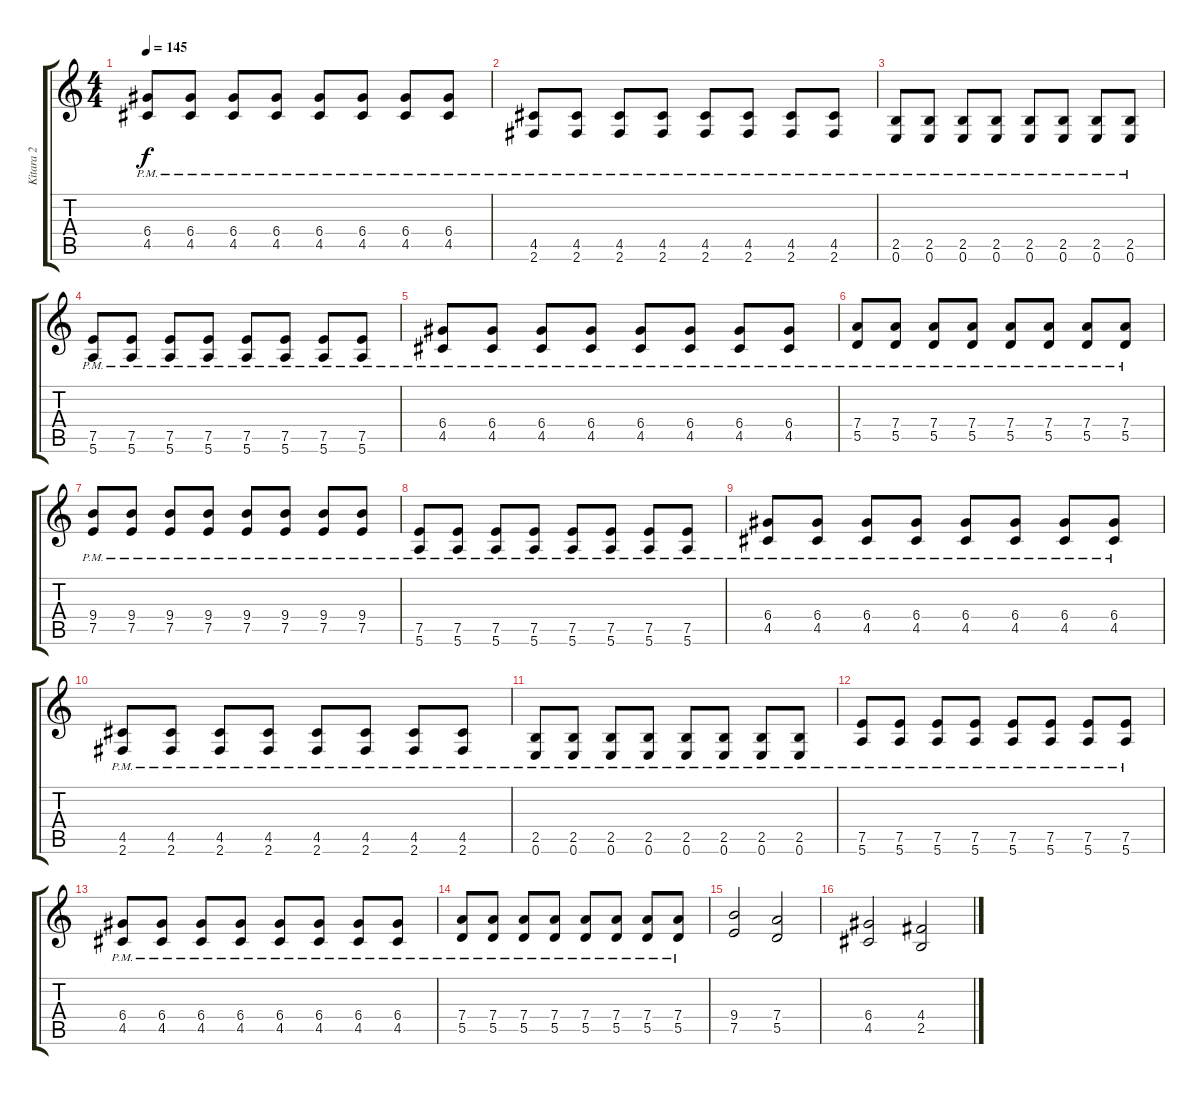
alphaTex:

\track ("Kitara 2" "Kitara 2") {instrument overdrivenguitar}
\staff {score tabs}
\tuning (E4 B3 G3 D3 A2 E2) {hide}
\ts (4 4)
\tempo 145
\clef g2
\ks c
(6.4{pm} 4.5{pm}).8{dy f} (6.4{pm} 4.5{pm}).8 (6.4{pm} 4.5{pm}).8 (6.4{pm} 4.5{pm}).8 (6.4{pm} 4.5{pm}).8 (6.4{pm} 4.5{pm}).8 (6.4{pm} 4.5{pm}).8 (6.4{pm} 4.5{pm}).8 |
(4.5{pm} 2.6{pm}).8 (4.5{pm} 2.6{pm}).8 (4.5{pm} 2.6{pm}).8 (4.5{pm} 2.6{pm}).8 (4.5{pm} 2.6{pm}).8 (4.5{pm} 2.6{pm}).8 (4.5{pm} 2.6{pm}).8 (4.5{pm} 2.6{pm}).8 |
(2.5{pm} 0.6{pm}).8 (2.5{pm} 0.6{pm}).8 (2.5{pm} 0.6{pm}).8 (2.5{pm} 0.6{pm}).8 (2.5{pm} 0.6{pm}).8 (2.5{pm} 0.6{pm}).8 (2.5{pm} 0.6{pm}).8 (2.5{pm} 0.6{pm}).8 |
(7.5{pm} 5.6{pm}).8 (7.5{pm} 5.6{pm}).8 (7.5{pm} 5.6{pm}).8 (7.5{pm} 5.6{pm}).8 (7.5{pm} 5.6{pm}).8 (7.5{pm} 5.6{pm}).8 (7.5{pm} 5.6{pm}).8 (7.5{pm} 5.6{pm}).8 |
(6.4{pm} 4.5{pm}).8 (6.4{pm} 4.5{pm}).8 (6.4{pm} 4.5{pm}).8 (6.4{pm} 4.5{pm}).8 (6.4{pm} 4.5{pm}).8 (6.4{pm} 4.5{pm}).8 (6.4{pm} 4.5{pm}).8 (6.4{pm} 4.5{pm}).8 |
(7.4{pm} 5.5{pm}).8 (7.4{pm} 5.5{pm}).8 (7.4{pm} 5.5{pm}).8 (7.4{pm} 5.5{pm}).8 (7.4{pm} 5.5{pm}).8 (7.4{pm} 5.5{pm}).8 (7.4{pm} 5.5{pm}).8 (7.4{pm} 5.5{pm}).8 |
(9.4{pm} 7.5{pm}).8 (9.4{pm} 7.5{pm}).8 (9.4{pm} 7.5{pm}).8 (9.4{pm} 7.5{pm}).8 (9.4{pm} 7.5{pm}).8 (9.4{pm} 7.5{pm}).8 (9.4{pm} 7.5{pm}).8 (9.4{pm} 7.5{pm}).8 |
(7.5{pm} 5.6{pm}).8 (7.5{pm} 5.6{pm}).8 (7.5{pm} 5.6{pm}).8 (7.5{pm} 5.6{pm}).8 (7.5{pm} 5.6{pm}).8 (7.5{pm} 5.6{pm}).8 (7.5{pm} 5.6{pm}).8 (7.5{pm} 5.6{pm}).8 |
(6.4{pm} 4.5{pm}).8 (6.4{pm} 4.5{pm}).8 (6.4{pm} 4.5{pm}).8 (6.4{pm} 4.5{pm}).8 (6.4{pm} 4.5{pm}).8 (6.4{pm} 4.5{pm}).8 (6.4{pm} 4.5{pm}).8 (6.4{pm} 4.5{pm}).8 |
(4.5{pm} 2.6{pm}).8 (4.5{pm} 2.6{pm}).8 (4.5{pm} 2.6{pm}).8 (4.5{pm} 2.6{pm}).8 (4.5{pm} 2.6{pm}).8 (4.5{pm} 2.6{pm}).8 (4.5{pm} 2.6{pm}).8 (4.5{pm} 2.6{pm}).8 |
(2.5{pm} 0.6{pm}).8 (2.5{pm} 0.6{pm}).8 (2.5{pm} 0.6{pm}).8 (2.5{pm} 0.6{pm}).8 (2.5{pm} 0.6{pm}).8 (2.5{pm} 0.6{pm}).8 (2.5{pm} 0.6{pm}).8 (2.5{pm} 0.6{pm}).8 |
(7.5{pm} 5.6{pm}).8 (7.5{pm} 5.6{pm}).8 (7.5{pm} 5.6{pm}).8 (7.5{pm} 5.6{pm}).8 (7.5{pm} 5.6{pm}).8 (7.5{pm} 5.6{pm}).8 (7.5{pm} 5.6{pm}).8 (7.5{pm} 5.6{pm}).8 |
(6.4{pm} 4.5{pm}).8 (6.4{pm} 4.5{pm}).8 (6.4{pm} 4.5{pm}).8 (6.4{pm} 4.5{pm}).8 (6.4{pm} 4.5{pm}).8 (6.4{pm} 4.5{pm}).8 (6.4{pm} 4.5{pm}).8 (6.4{pm} 4.5{pm}).8 |
(7.4{pm} 5.5{pm}).8 (7.4{pm} 5.5{pm}).8 (7.4{pm} 5.5{pm}).8 (7.4{pm} 5.5{pm}).8 (7.4{pm} 5.5{pm}).8 (7.4{pm} 5.5{pm}).8 (7.4{pm} 5.5{pm}).8 (7.4{pm} 5.5{pm}).8 |
(9.4 7.5).2 (7.4 5.5).2 |
(6.4 4.5).2 (4.4 2.5).2
